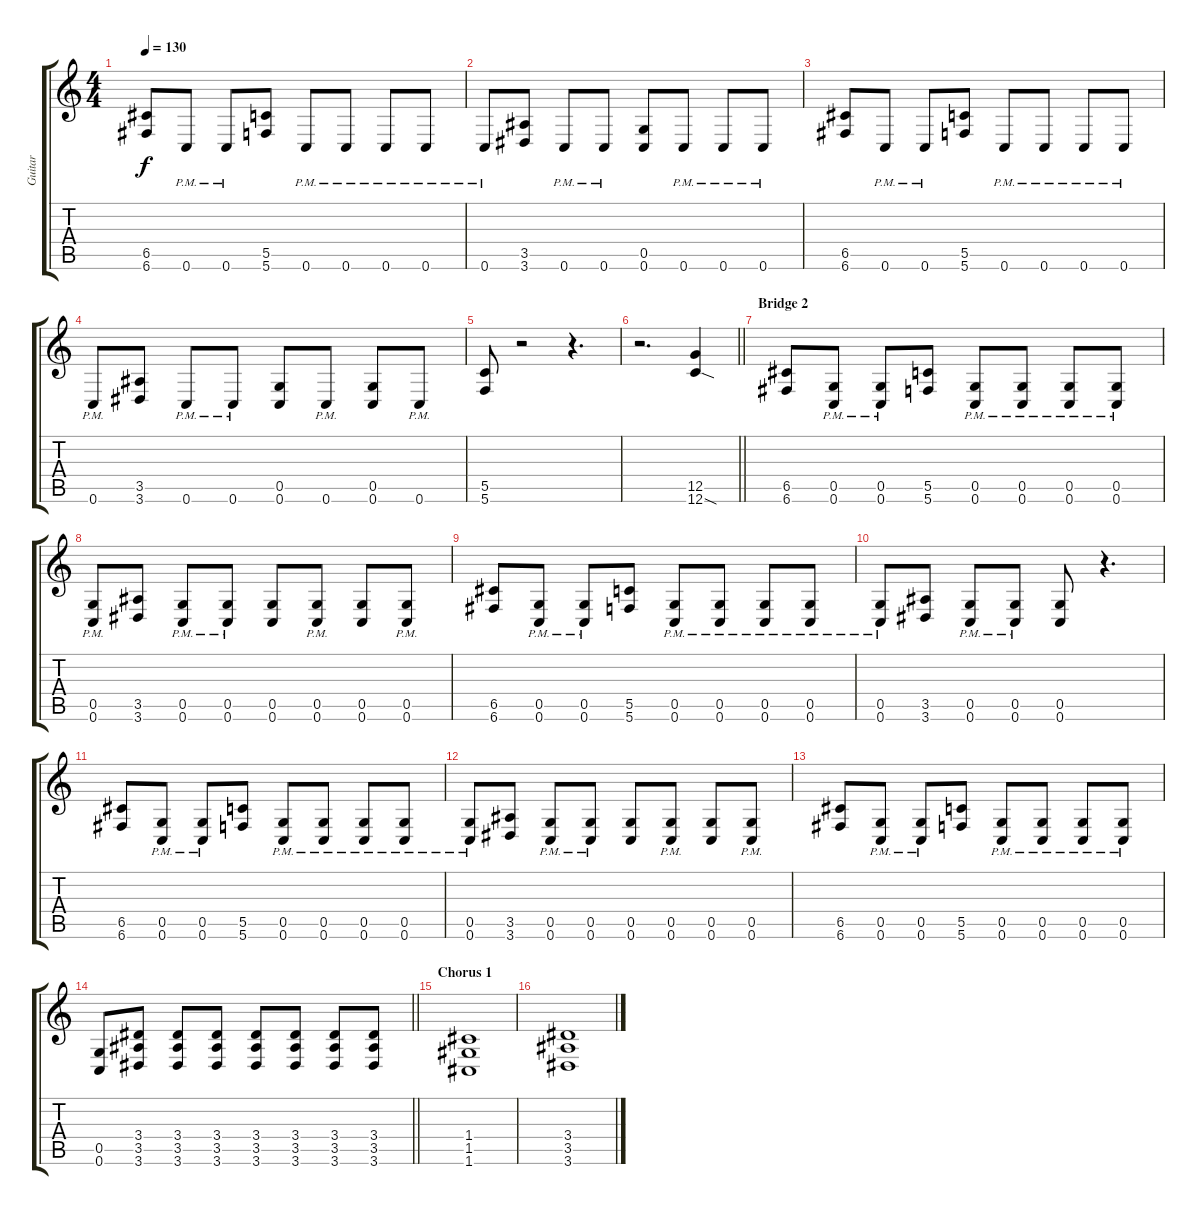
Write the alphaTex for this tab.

\track ("Guitar" "Guitar") {instrument distortionguitar}
\staff {score tabs}
\tuning (D4 A3 F3 C3 G2 C2) {hide}
\ts (4 4)
\tempo 130
\clef g2
\ks c
(6.5 6.6).8{dy f} 0.6{pm}.8 0.6{pm}.8 (5.5 5.6).8 0.6{pm}.8 0.6{pm}.8 0.6{pm}.8 0.6{pm}.8 |
0.6{pm}.8 (3.5 3.6).8 0.6{pm}.8 0.6{pm}.8 (0.5 0.6).8 0.6{pm}.8 0.6{pm}.8 0.6{pm}.8 |
(6.5 6.6).8 0.6{pm}.8 0.6{pm}.8 (5.5 5.6).8 0.6{pm}.8 0.6{pm}.8 0.6{pm}.8 0.6{pm}.8 |
0.6{pm}.8 (3.5 3.6).8 0.6{pm}.8 0.6{pm}.8 (0.5 0.6).8 0.6{pm}.8 (0.5 0.6).8 0.6{pm}.8 |
(5.5 5.6).8 r.2 r.4{d} |
\barLineRight lightlight
r.2{d} (12.5 12.6{sod}).4 |
\section ("" "Bridge 2")
(6.5 6.6).8 (0.5{pm} 0.6{pm}).8 (0.5{pm} 0.6{pm}).8 (5.5 5.6).8 (0.5{pm} 0.6{pm}).8 (0.5{pm} 0.6{pm}).8 (0.5{pm} 0.6{pm}).8 (0.5{pm} 0.6{pm}).8 |
(0.5{pm} 0.6{pm}).8 (3.5 3.6).8 (0.5{pm} 0.6{pm}).8 (0.5{pm} 0.6{pm}).8 (0.5 0.6).8 (0.5{pm} 0.6{pm}).8 (0.5 0.6).8 (0.5{pm} 0.6{pm}).8 |
(6.5 6.6).8 (0.5{pm} 0.6{pm}).8 (0.5{pm} 0.6{pm}).8 (5.5 5.6).8 (0.5{pm} 0.6{pm}).8 (0.5{pm} 0.6{pm}).8 (0.5{pm} 0.6{pm}).8 (0.5{pm} 0.6{pm}).8 |
(0.5{pm} 0.6{pm}).8 (3.5 3.6).8 (0.5{pm} 0.6{pm}).8 (0.5{pm} 0.6{pm}).8 (0.5 0.6).8 r.4{d} |
(6.5 6.6).8 (0.5{pm} 0.6{pm}).8 (0.5{pm} 0.6{pm}).8 (5.5 5.6).8 (0.5{pm} 0.6{pm}).8 (0.5{pm} 0.6{pm}).8 (0.5{pm} 0.6{pm}).8 (0.5{pm} 0.6{pm}).8 |
(0.5{pm} 0.6{pm}).8 (3.5 3.6).8 (0.5{pm} 0.6{pm}).8 (0.5{pm} 0.6{pm}).8 (0.5 0.6).8 (0.5{pm} 0.6{pm}).8 (0.5 0.6).8 (0.5{pm} 0.6{pm}).8 |
(6.5 6.6).8 (0.5{pm} 0.6{pm}).8 (0.5{pm} 0.6{pm}).8 (5.5 5.6).8 (0.5{pm} 0.6{pm}).8 (0.5{pm} 0.6{pm}).8 (0.5{pm} 0.6{pm}).8 (0.5{pm} 0.6{pm}).8 |
\barLineRight lightlight
(0.5 0.6).8 (3.4 3.5 3.6).8 (3.4 3.5 3.6).8 (3.4 3.5 3.6).8 (3.4 3.5 3.6).8 (3.4 3.5 3.6).8 (3.4 3.5 3.6).8 (3.4 3.5 3.6).8 |
\section ("" "Chorus 1")
(1.4 1.5 1.6).1 |
(3.4 3.5 3.6).1
